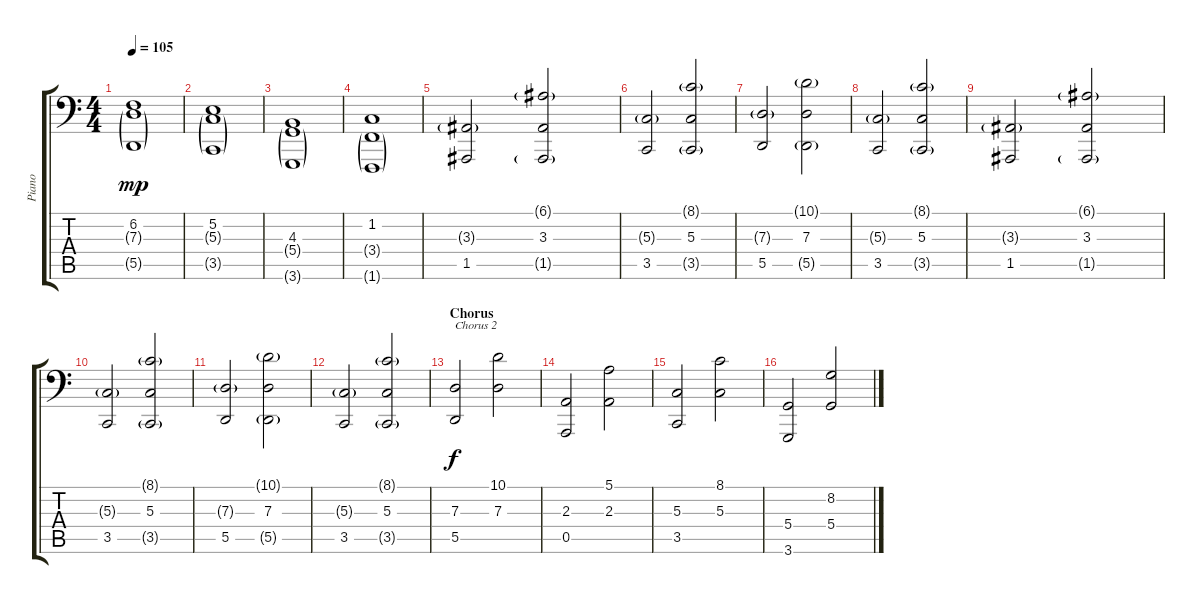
\track ("Piano" "Piano") {instrument acousticgrandpiano}
\staff {score tabs}
\tuning (E3 B2 G2 D2 A1 E1) {hide}
\ts (4 4)
\tempo 105
\clef f4
\ks c
(6.2 7.3{g} 5.5{g}).1{dy mp} |
(5.2 5.3{g} 3.5{g}).1 |
(4.3 5.4{g} 3.6{g}).1 |
(1.2 3.4{g} 1.6{g}).1 |
(3.3{g} 1.5).2 (6.1{g} 3.3 1.5{g}).2 |
(5.3{g} 3.5).2 (8.1{g} 5.3 3.5{g}).2 |
(7.3{g} 5.5).2 (10.1{g} 7.3 5.5{g}).2 |
(5.3{g} 3.5).2 (8.1{g} 5.3 3.5{g}).2 |
(3.3{g} 1.5).2 (6.1{g} 3.3 1.5{g}).2 |
(5.3{g} 3.5).2 (8.1{g} 5.3 3.5{g}).2 |
(7.3{g} 5.5).2 (10.1{g} 7.3 5.5{g}).2 |
(5.3{g} 3.5).2 (8.1{g} 5.3 3.5{g}).2 |
\section ("" "Chorus")
(7.3 5.5).2{txt "Chorus 2" dy f} (10.1 7.3).2 |
(2.3 0.5).2 (5.1 2.3).2 |
(5.3 3.5).2 (8.1 5.3).2 |
(5.4 3.6).2 (8.2 5.4).2
